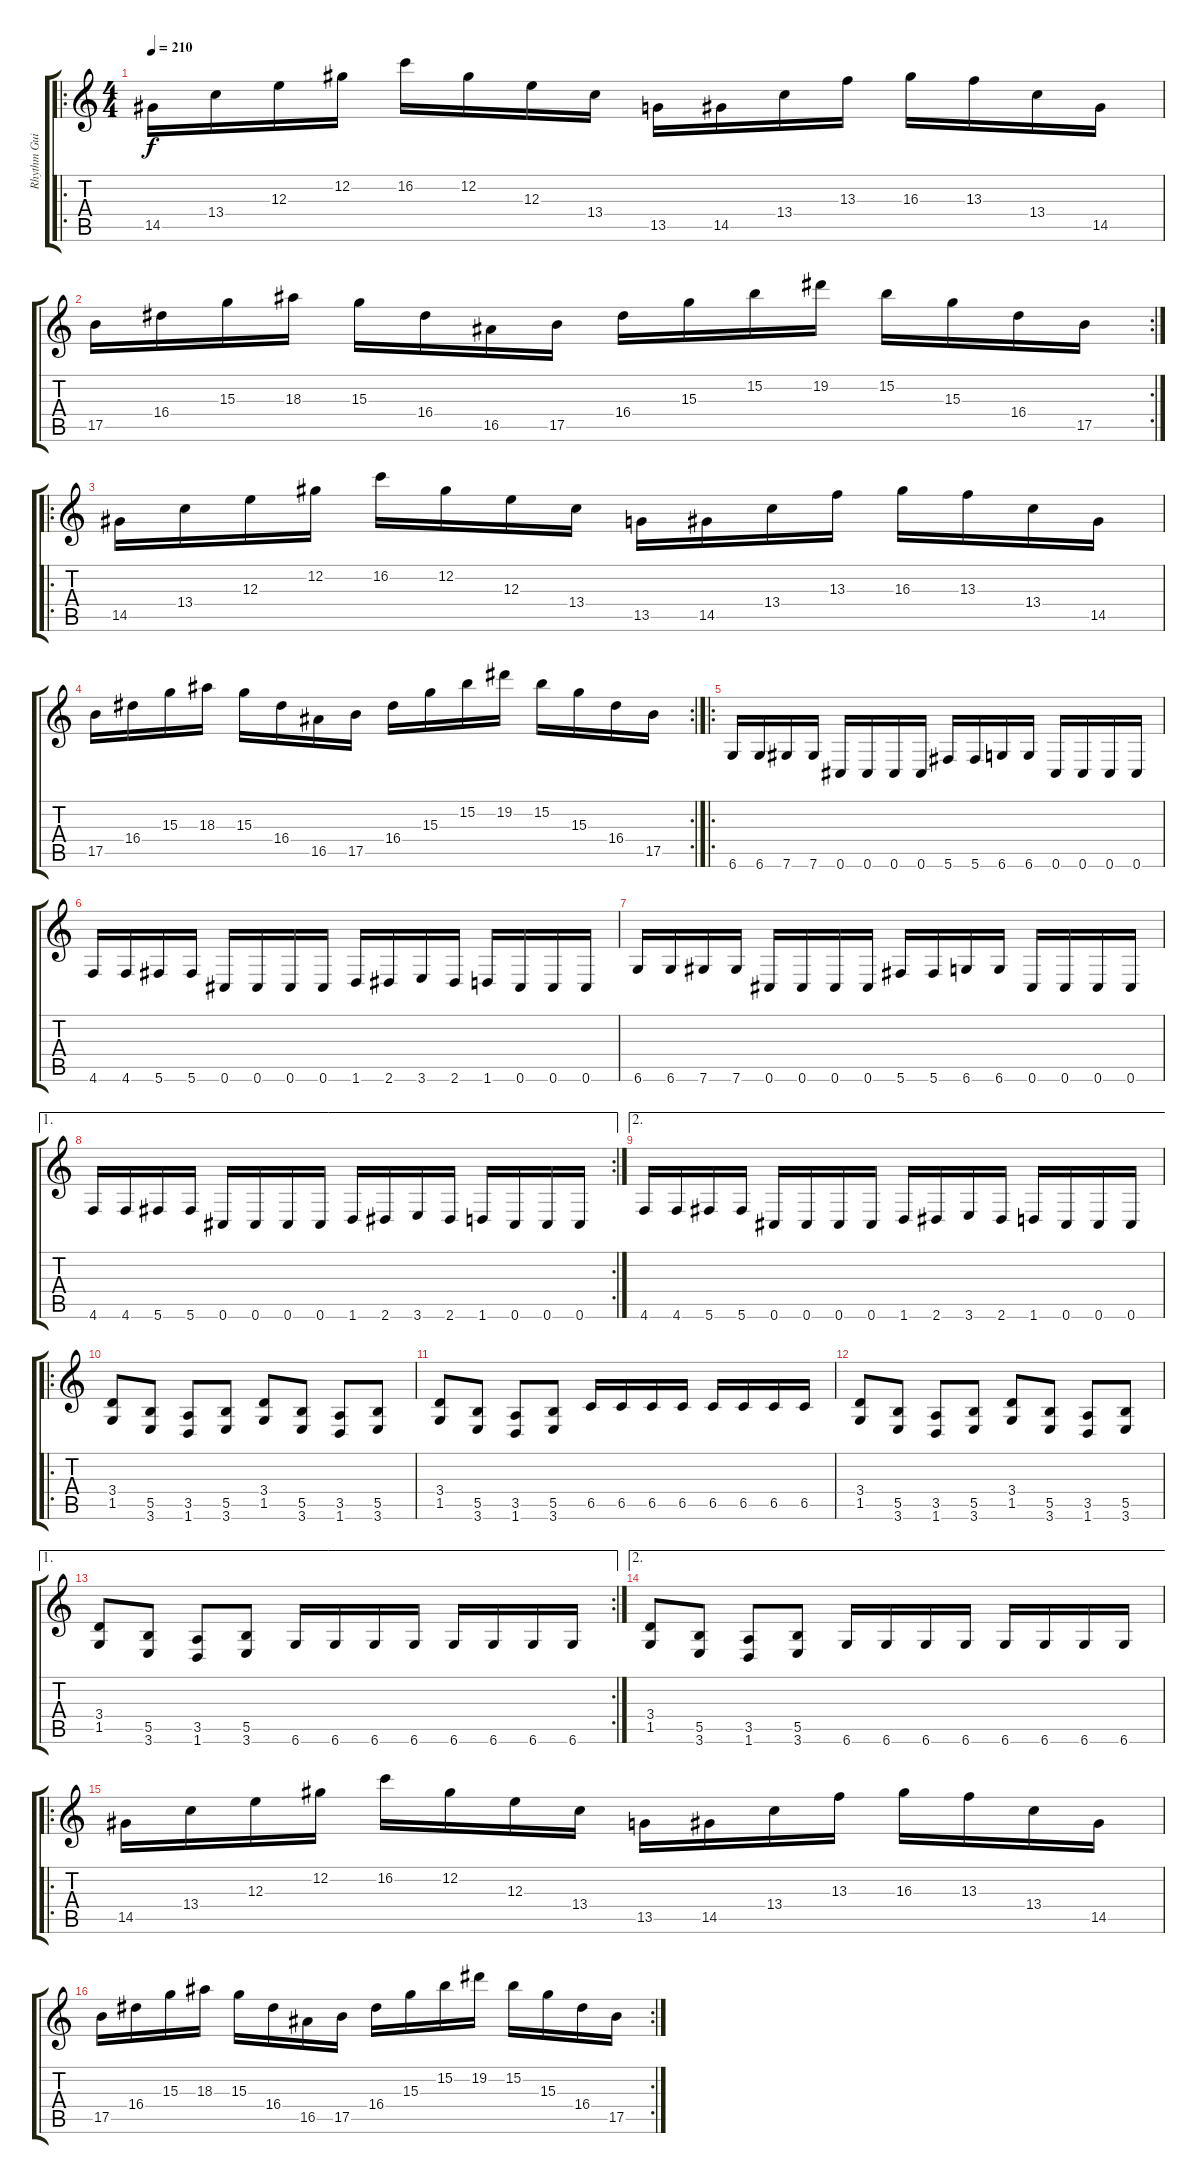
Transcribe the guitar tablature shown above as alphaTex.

\track ("Rhythm Guitar" "Rhythm Gui") {instrument overdrivenguitar}
\staff {score tabs}
\tuning (Db4 Ab3 E3 B2 Gb2 Db2) {hide}
\ro
\ts (4 4)
\tempo 210
\clef g2
\ks c
14.5.16{dy f instrument overdrivenguitar} 13.4.16 12.3.16 12.2.16 16.2.16 12.2.16 12.3.16 13.4.16 13.5.16 14.5.16 13.4.16 13.3.16 16.3.16 13.3.16 13.4.16 14.5.16 |
\rc 2
17.5.16 16.4.16 15.3.16 18.3.16 15.3.16 16.4.16 16.5.16 17.5.16 16.4.16 15.3.16 15.2.16 19.2.16 15.2.16 15.3.16 16.4.16 17.5.16 |
\ro
14.5.16 13.4.16 12.3.16 12.2.16 16.2.16 12.2.16 12.3.16 13.4.16 13.5.16 14.5.16 13.4.16 13.3.16 16.3.16 13.3.16 13.4.16 14.5.16 |
\rc 2
17.5.16 16.4.16 15.3.16 18.3.16 15.3.16 16.4.16 16.5.16 17.5.16 16.4.16 15.3.16 15.2.16 19.2.16 15.2.16 15.3.16 16.4.16 17.5.16 |
\ro
6.6.16 6.6.16 7.6.16 7.6.16 0.6.16 0.6.16 0.6.16 0.6.16 5.6.16 5.6.16 6.6.16 6.6.16 0.6.16 0.6.16 0.6.16 0.6.16 |
4.6.16 4.6.16 5.6.16 5.6.16 0.6.16 0.6.16 0.6.16 0.6.16 1.6.16 2.6.16 3.6.16 2.6.16 1.6.16 0.6.16 0.6.16 0.6.16 |
6.6.16 6.6.16 7.6.16 7.6.16 0.6.16 0.6.16 0.6.16 0.6.16 5.6.16 5.6.16 6.6.16 6.6.16 0.6.16 0.6.16 0.6.16 0.6.16 |
\ae 1
\rc 2
4.6.16 4.6.16 5.6.16 5.6.16 0.6.16 0.6.16 0.6.16 0.6.16 1.6.16 2.6.16 3.6.16 2.6.16 1.6.16 0.6.16 0.6.16 0.6.16 |
\ae 2
4.6.16 4.6.16 5.6.16 5.6.16 0.6.16 0.6.16 0.6.16 0.6.16 1.6.16 2.6.16 3.6.16 2.6.16 1.6.16 0.6.16 0.6.16 0.6.16 |
\ro
(3.4 1.5).8 (5.5 3.6).8 (3.5 1.6).8 (5.5 3.6).8 (3.4 1.5).8 (5.5 3.6).8 (3.5 1.6).8 (5.5 3.6).8 |
(3.4 1.5).8 (5.5 3.6).8 (3.5 1.6).8 (5.5 3.6).8 6.5.16 6.5.16 6.5.16 6.5.16 6.5.16 6.5.16 6.5.16 6.5.16 |
(3.4 1.5).8 (5.5 3.6).8 (3.5 1.6).8 (5.5 3.6).8 (3.4 1.5).8 (5.5 3.6).8 (3.5 1.6).8 (5.5 3.6).8 |
\ae 1
\rc 2
(3.4 1.5).8 (5.5 3.6).8 (3.5 1.6).8 (5.5 3.6).8 6.6.16 6.6.16 6.6.16 6.6.16 6.6.16 6.6.16 6.6.16 6.6.16 |
\ae 2
(3.4 1.5).8 (5.5 3.6).8 (3.5 1.6).8 (5.5 3.6).8 6.6.16 6.6.16 6.6.16 6.6.16 6.6.16 6.6.16 6.6.16 6.6.16 |
\ro
14.5.16 13.4.16 12.3.16 12.2.16 16.2.16 12.2.16 12.3.16 13.4.16 13.5.16 14.5.16 13.4.16 13.3.16 16.3.16 13.3.16 13.4.16 14.5.16 |
\rc 2
17.5.16 16.4.16 15.3.16 18.3.16 15.3.16 16.4.16 16.5.16 17.5.16 16.4.16 15.3.16 15.2.16 19.2.16 15.2.16 15.3.16 16.4.16 17.5.16
